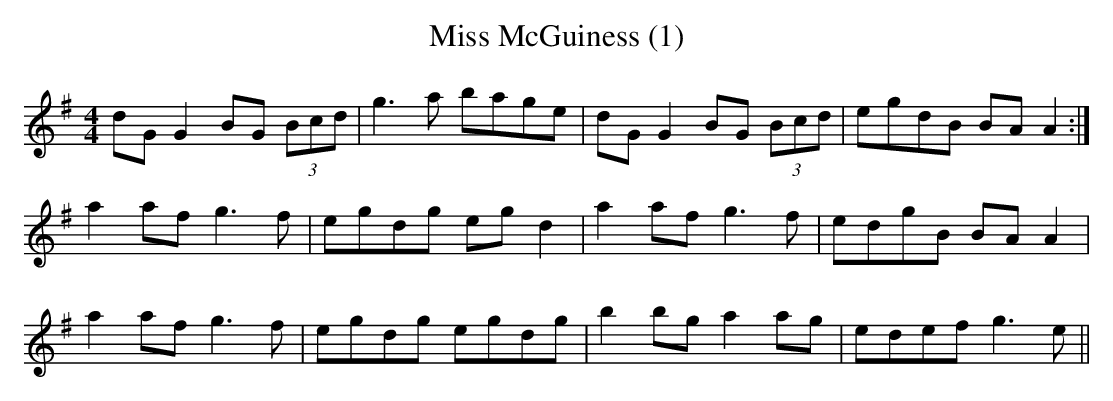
X:1
T:Miss McGuiness (1)
M:4/4
L:1/8
K:G
dG G2 BG (3Bcd|g3a bage|dG G2 BG (3Bcd|egdB BA A2:|!
a2 af g3f|egdg egd2|a2af g3f|edgB BAA2|!
a2 af g3f|egdg egdg|b2 bg a2ag|edef g3e||!
